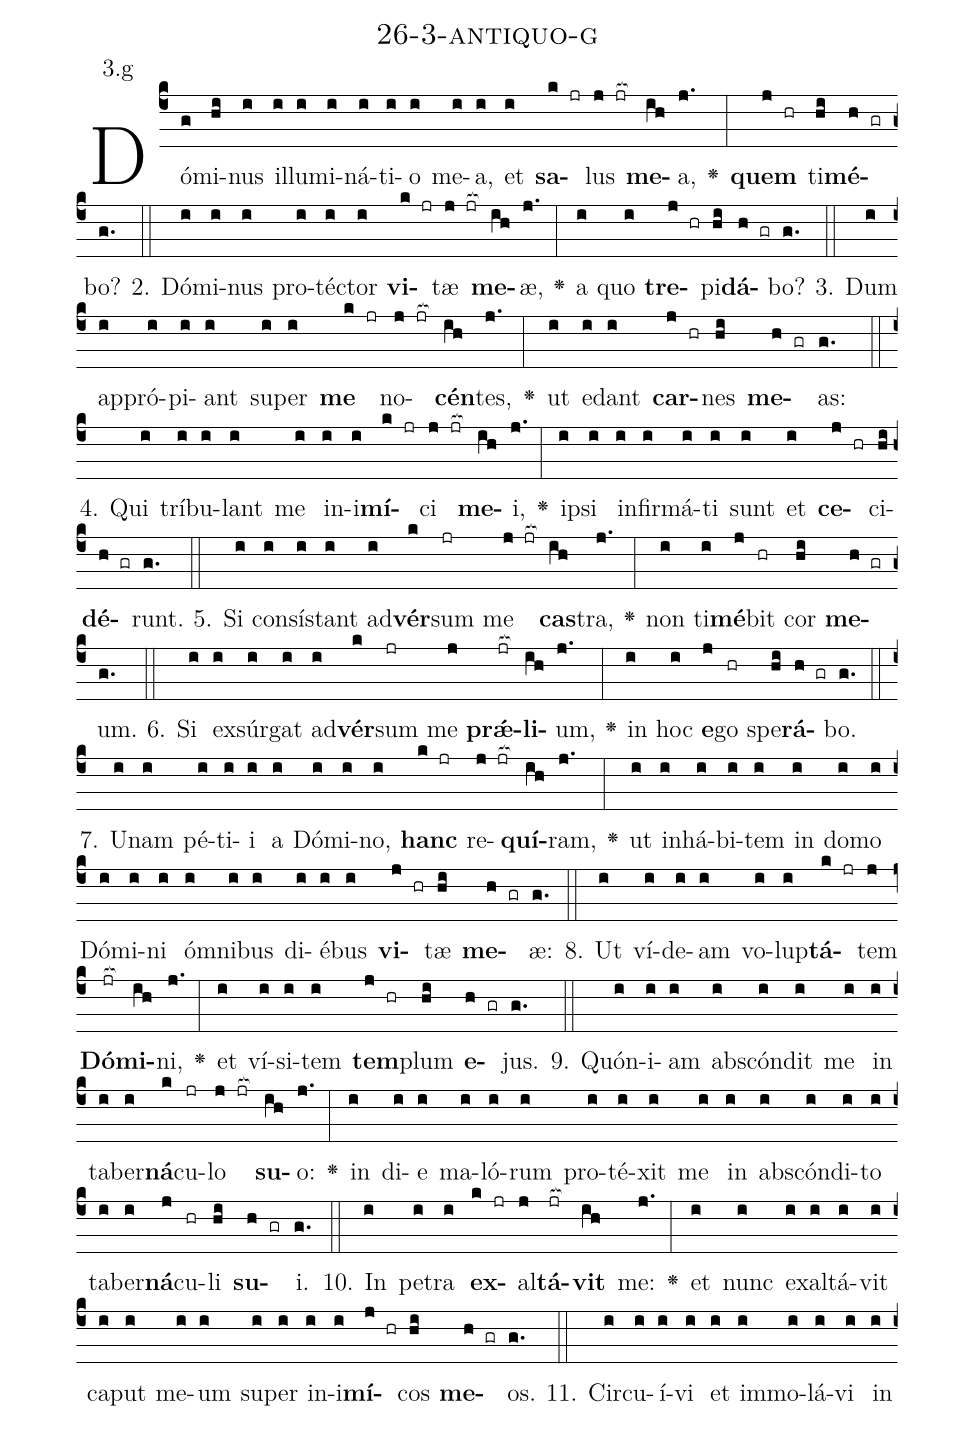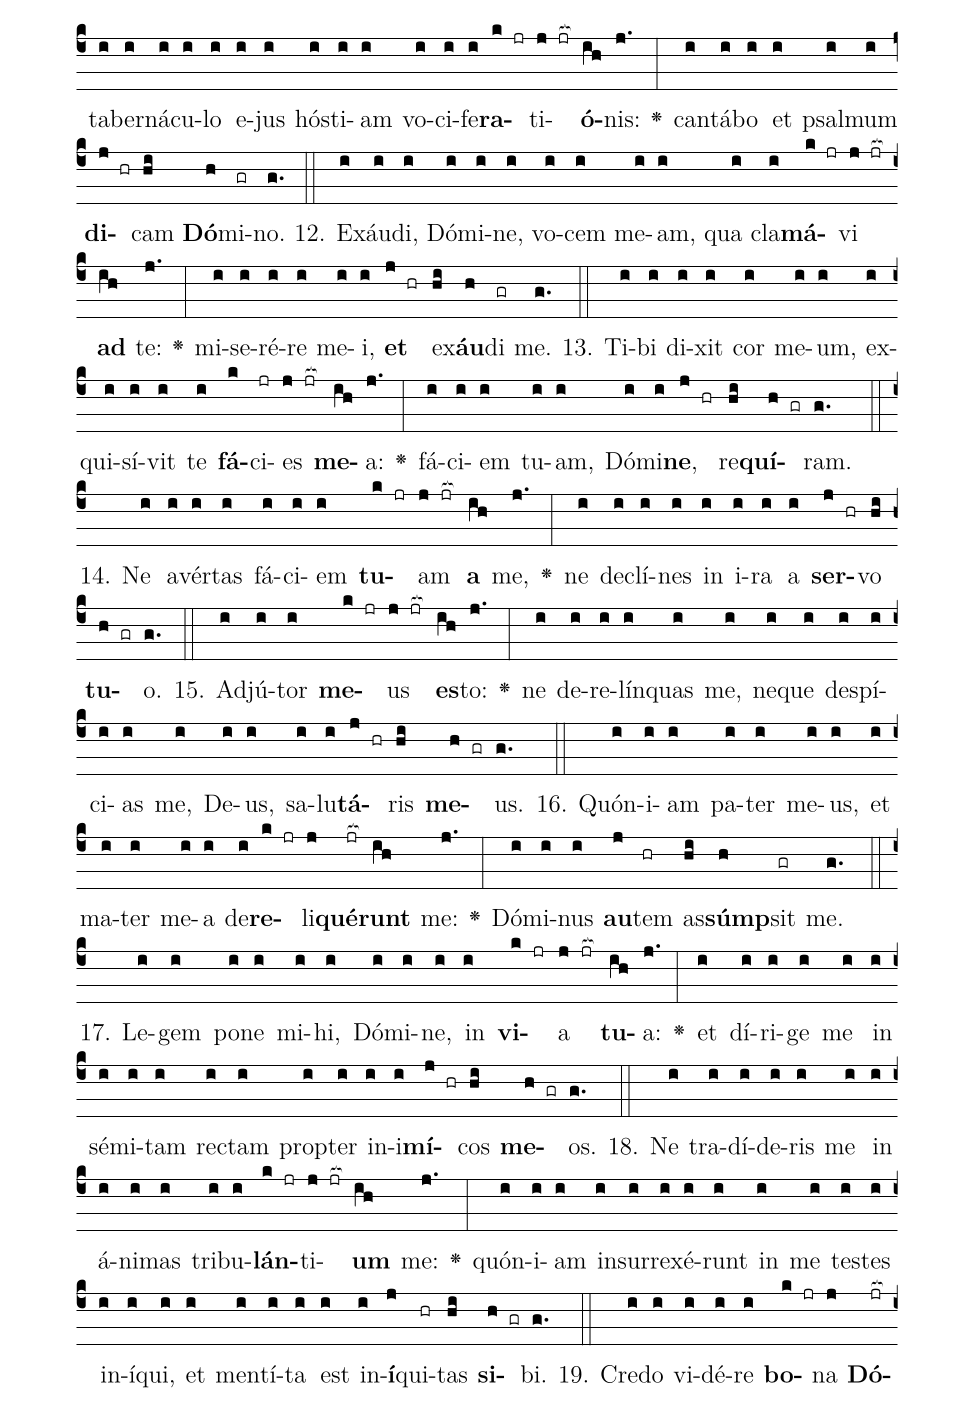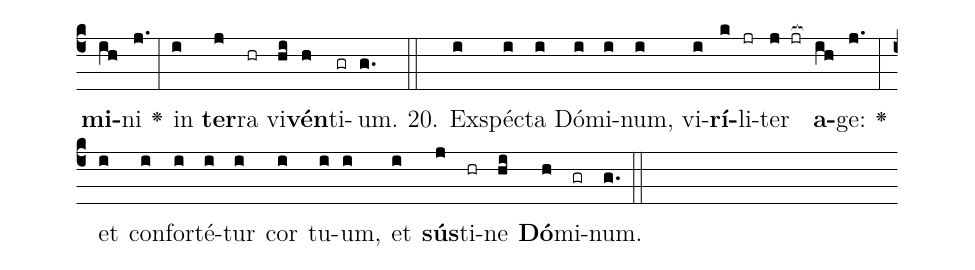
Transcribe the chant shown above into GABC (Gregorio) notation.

name: 26-3-antiquo-g;
annotation: 3.g;
%%
(c4)Dó(g)mi(hi)nus(i) il(i)lu(i)mi(i)ná(i)ti(i)o(i) me(i)a,(i) et(i) <b>sa</b>(k jr)lus(j jr[ocb:1{]) <b>me</b>(ih[ocb:0}])a,(j.) <v>\greheightstar</v>(:) <b>quem</b>(j hr) ti(hi)<b>mé</b>(h gr)bo?(g.) (::)
2. Dó(i)mi(i)nus(i) pro(i)téc(i)tor(i) <b>vi</b>(k jr)tæ(j jr[ocb:1{]) <b>me</b>(ih[ocb:0}])æ,(j.) <v>\greheightstar</v>(:) a(i) quo(i) <b>tre</b>(j hr)pi(hi)<b>dá</b>(h gr)bo?(g.) (::)
3. Dum(i) ap(i)pró(i)pi(i)ant(i) su(i)per(i) <b>me</b>(k jr) no(j jr[ocb:1{])<b>cén</b>(ih[ocb:0}])tes,(j.) <v>\greheightstar</v>(:) ut(i) e(i)dant(i) <b>car</b>(j hr)nes(hi) <b>me</b>(h gr)as:(g.) (::)
4. Qui(i) trí(i)bu(i)lant(i) me(i) in(i)i(i)<b>mí</b>(k jr)ci(j jr[ocb:1{]) <b>me</b>(ih[ocb:0}])i,(j.) <v>\greheightstar</v>(:) ip(i)si(i) in(i)fir(i)má(i)ti(i) sunt(i) et(i) <b>ce</b>(j hr)ci(hi)<b>dé</b>(h gr)runt.(g.) (::)
5. Si(i) con(i)sís(i)tant(i) ad(i)<b>vér</b>(k)sum(jr) me(j jr[ocb:1{]) <b>cas</b>(ih[ocb:0}])tra,(j.) <v>\greheightstar</v>(:) non(i) ti(i)<b>mé</b>(j)bit(hr) cor(hi) <b>me</b>(h gr)um.(g.) (::)
6. Si(i) ex(i)súr(i)gat(i) ad(i)<b>vér</b>(k)sum(jr) me(j) <b>prǽ</b>(jr[ocb:1{])<b>li</b>(ih[ocb:0}])um,(j.) <v>\greheightstar</v>(:) in(i) hoc(i) <b>e</b>(j)go(hr) spe(hi)<b>rá</b>(h gr)bo.(g.) (::)
7. U(i)nam(i) pé(i)ti(i)i(i) a(i) Dó(i)mi(i)no,(i) <b>hanc</b>(k jr) re(j jr[ocb:1{])<b>quí</b>(ih[ocb:0}])ram,(j.) <v>\greheightstar</v>(:) ut(i) in(i)há(i)bi(i)tem(i) in(i) do(i)mo(i) Dó(i)mi(i)ni(i) óm(i)ni(i)bus(i) di(i)é(i)bus(i) <b>vi</b>(j hr)tæ(hi) <b>me</b>(h gr)æ:(g.) (::)
8. Ut(i) ví(i)de(i)am(i) vo(i)lup(i)<b>tá</b>(k jr)tem(j) <b>Dó</b>(jr[ocb:1{])<b>mi</b>(ih[ocb:0}])ni,(j.) <v>\greheightstar</v>(:) et(i) ví(i)si(i)tem(i) <b>tem</b>(j hr)plum(hi) <b>e</b>(h gr)jus.(g.) (::)
9. Quón(i)i(i)am(i) abs(i)cón(i)dit(i) me(i) in(i) ta(i)ber(i)<b>ná</b>(k)cu(jr)lo(j jr[ocb:1{]) <b>su</b>(ih[ocb:0}])o:(j.) <v>\greheightstar</v>(:) in(i) di(i)e(i) ma(i)ló(i)rum(i) pro(i)té(i)xit(i) me(i) in(i) abs(i)cón(i)di(i)to(i) ta(i)ber(i)<b>ná</b>(j)cu(hr)li(hi) <b>su</b>(h gr)i.(g.) (::)
10. In(i) pe(i)tra(i) <b>ex</b>(k jr)al(j)<b>tá</b>(jr[ocb:1{])<b>vit</b>(ih[ocb:0}]) me:(j.) <v>\greheightstar</v>(:) et(i) nunc(i) ex(i)al(i)tá(i)vit(i) ca(i)put(i) me(i)um(i) su(i)per(i) in(i)i(i)<b>mí</b>(j hr)cos(hi) <b>me</b>(h gr)os.(g.) (::)
11. Cir(i)cu(i)í(i)vi(i) et(i) im(i)mo(i)lá(i)vi(i) in(i) ta(i)ber(i)ná(i)cu(i)lo(i) e(i)jus(i) hós(i)ti(i)am(i) vo(i)ci(i)fe(i)<b>ra</b>(k jr)ti(j jr[ocb:1{])<b>ó</b>(ih[ocb:0}])nis:(j.) <v>\greheightstar</v>(:) can(i)tá(i)bo(i) et(i) psal(i)mum(i) <b>di</b>(j hr)cam(hi) <b>Dó</b>(h)mi(gr)no.(g.) (::)
12. Ex(i)áu(i)di,(i) Dó(i)mi(i)ne,(i) vo(i)cem(i) me(i)am,(i) qua(i) cla(i)<b>má</b>(k jr)vi(j jr[ocb:1{]) <b>ad</b>(ih[ocb:0}]) te:(j.) <v>\greheightstar</v>(:) mi(i)se(i)ré(i)re(i) me(i)i,(i) <b>et</b>(j hr) ex(hi)<b>áu</b>(h)di(gr) me.(g.) (::)
13. Ti(i)bi(i) di(i)xit(i) cor(i) me(i)um,(i) ex(i)qui(i)sí(i)vit(i) te(i) <b>fá</b>(k)ci(jr)es(j jr[ocb:1{]) <b>me</b>(ih[ocb:0}])a:(j.) <v>\greheightstar</v>(:) fá(i)ci(i)em(i) tu(i)am,(i) Dó(i)mi(i)<b>ne</b>,(j hr) re(hi)<b>quí</b>(h gr)ram.(g.) (::)
14. Ne(i) a(i)vér(i)tas(i) fá(i)ci(i)em(i) <b>tu</b>(k jr)am(j jr[ocb:1{]) <b>a</b>(ih[ocb:0}]) me,(j.) <v>\greheightstar</v>(:) ne(i) de(i)clí(i)nes(i) in(i) i(i)ra(i) a(i) <b>ser</b>(j hr)vo(hi) <b>tu</b>(h gr)o.(g.) (::)
15. Ad(i)jú(i)tor(i) <b>me</b>(k jr)us(j jr[ocb:1{]) <b>es</b>(ih[ocb:0}])to:(j.) <v>\greheightstar</v>(:) ne(i) de(i)re(i)lín(i)quas(i) me,(i) ne(i)que(i) de(i)spí(i)ci(i)as(i) me,(i) De(i)us,(i) sa(i)lu(i)<b>tá</b>(j hr)ris(hi) <b>me</b>(h gr)us.(g.) (::)
16. Quón(i)i(i)am(i) pa(i)ter(i) me(i)us,(i) et(i) ma(i)ter(i) me(i)a(i) de(i)<b>re</b>(k jr)li(j)<b>qué</b>(jr[ocb:1{])<b>runt</b>(ih[ocb:0}]) me:(j.) <v>\greheightstar</v>(:) Dó(i)mi(i)nus(i) <b>au</b>(j)tem(hr) as(hi)<b>súmp</b>(h)sit(gr) me.(g.) (::)
17. Le(i)gem(i) po(i)ne(i) mi(i)hi,(i) Dó(i)mi(i)ne,(i) in(i) <b>vi</b>(k jr)a(j jr[ocb:1{]) <b>tu</b>(ih[ocb:0}])a:(j.) <v>\greheightstar</v>(:) et(i) dí(i)ri(i)ge(i) me(i) in(i) sé(i)mi(i)tam(i) rec(i)tam(i) prop(i)ter(i) in(i)i(i)<b>mí</b>(j hr)cos(hi) <b>me</b>(h gr)os.(g.) (::)
18. Ne(i) tra(i)dí(i)de(i)ris(i) me(i) in(i) á(i)ni(i)mas(i) tri(i)bu(i)<b>lán</b>(k jr)ti(j jr[ocb:1{])<b>um</b>(ih[ocb:0}]) me:(j.) <v>\greheightstar</v>(:) quón(i)i(i)am(i) in(i)sur(i)re(i)xé(i)runt(i) in(i) me(i) tes(i)tes(i) in(i)í(i)qui,(i) et(i) men(i)tí(i)ta(i) est(i) in(i)<b>í</b>(j)qui(hr)tas(hi) <b>si</b>(h gr)bi.(g.) (::)
19. Cre(i)do(i) vi(i)dé(i)re(i) <b>bo</b>(k jr)na(j) <b>Dó</b>(jr[ocb:1{])<b>mi</b>(ih[ocb:0}])ni(j.) <v>\greheightstar</v>(:) in(i) <b>ter</b>(j)ra(hr) vi(hi)<b>vén</b>(h)ti(gr)um.(g.) (::)
20. Ex(i)spéc(i)ta(i) Dó(i)mi(i)num,(i) vi(i)<b>rí</b>(k)li(jr)ter(j jr[ocb:1{]) <b>a</b>(ih[ocb:0}])ge:(j.) <v>\greheightstar</v>(:) et(i) con(i)for(i)té(i)tur(i) cor(i) tu(i)um,(i) et(i) <b>sús</b>(j)ti(hr)ne(hi) <b>Dó</b>(h)mi(gr)num.(g.) (::)
